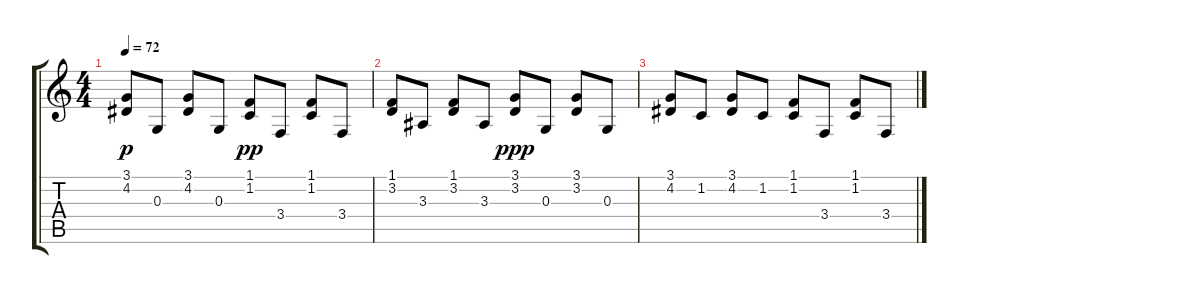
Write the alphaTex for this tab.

\track "" {instrument brightacousticpiano}
\staff {score tabs}
\tuning (E4 B3 G3 D3 A2 E2) {hide}
\ts (4 4)
\tempo 72
\clef g2
\ks c
(3.1 4.2).8{dy p} 0.3.8 (3.1 4.2).8 0.3.8 (1.1 1.2).8{dy pp} 3.4.8 (1.1 1.2).8 3.4.8 |
(1.1 3.2).8 3.3.8 (1.1 3.2).8 3.3.8 (3.1 3.2).8{dy ppp} 0.3.8 (3.1 3.2).8 0.3.8 |
(3.1 4.2).8 1.2.8 (3.1 4.2).8 1.2.8 (1.1 1.2).8 3.4.8 (1.1 1.2).8 3.4.8
